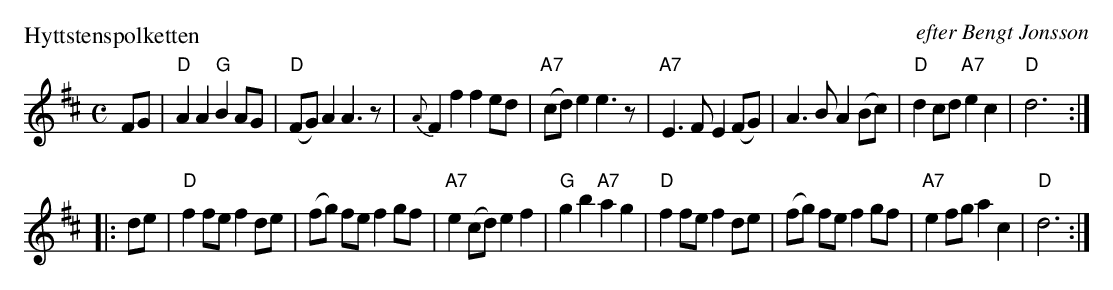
X:1
P: Hyttstenspolketten
O: efter Bengt Jonsson
M: C
L: 1/8
K: D
FG \
| "D"A2 A2 "G"B2 AG | "D"(FG) A2 A3 z | {A}F2 f2 f2 ed | "A7"(cd) e2 e3 z \
| "A7"E3 F E2 (FG) | A3 B A2 (Bc) | "D"d2 cd "A7"e2 c2 | "D"d6 :|
|: de \
| "D"f2 fe f2 de | (fg) fe f2 gf | "A7"e2 (cd) e2 f2 | "G"g2 b2 "A7"a2 g2 \
| "D"f2 fe f2 de | (fg) fe f2 gf | "A7"e2 fg a2 c2 | "D"d6 :|
